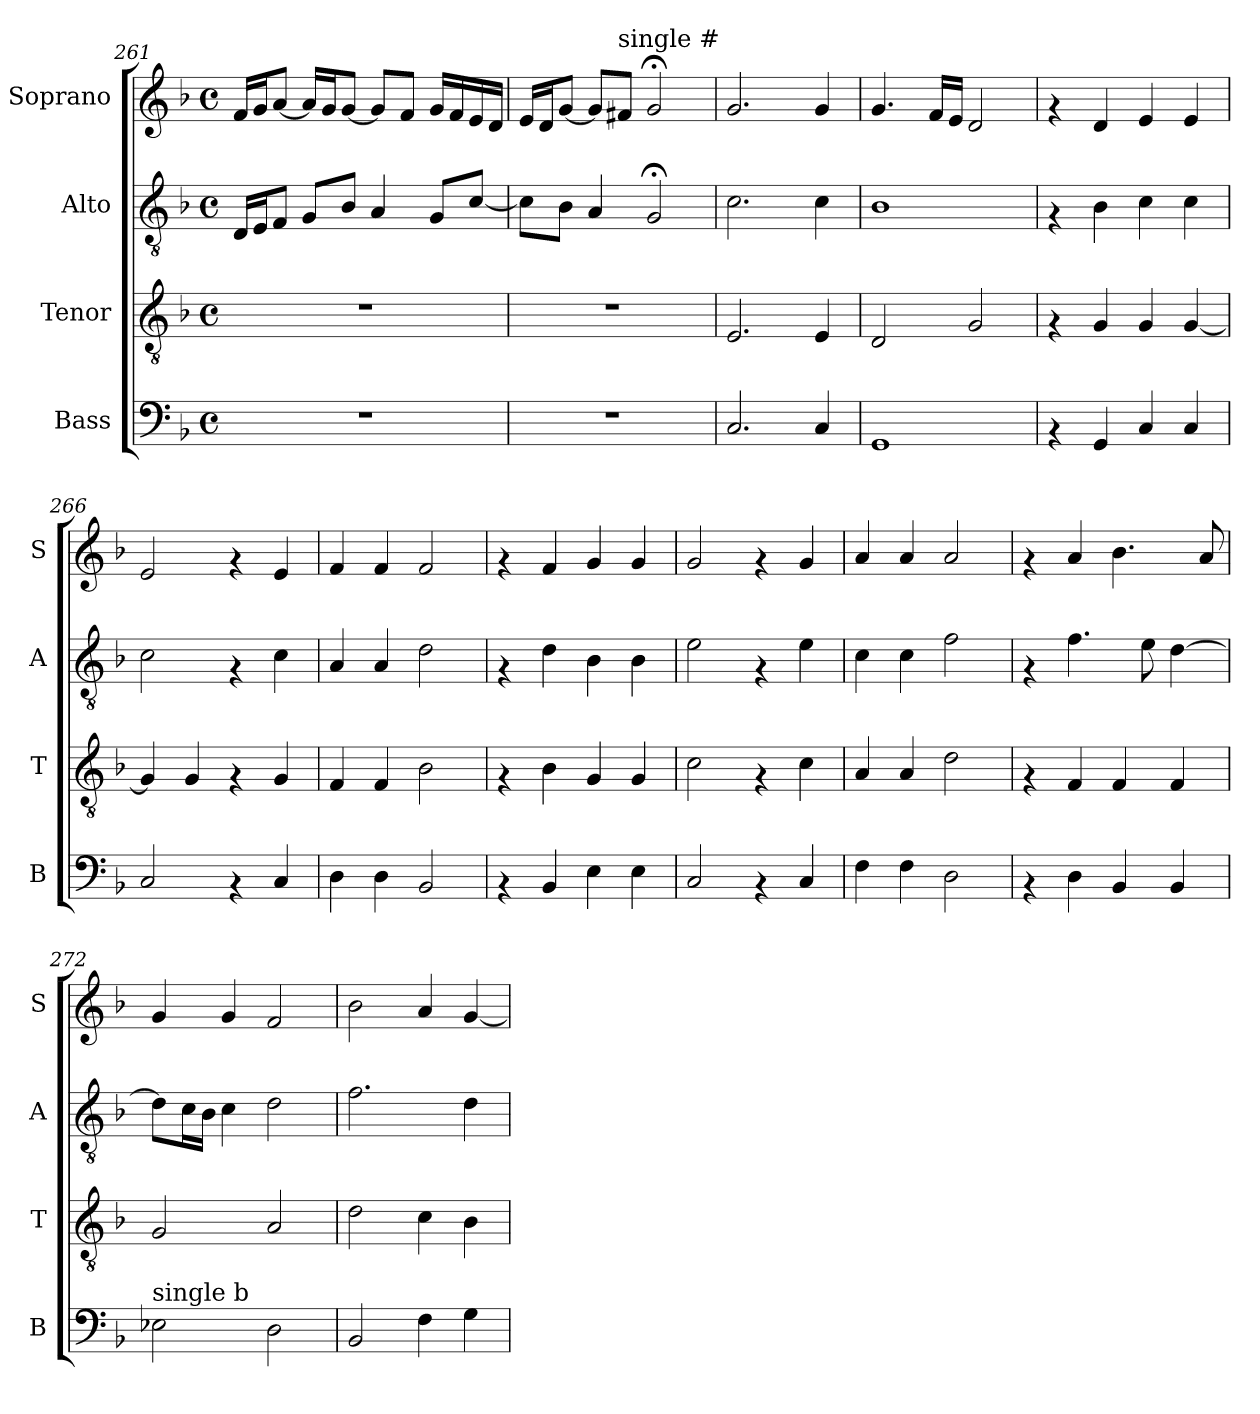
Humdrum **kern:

**kern	**kern	**kern	**kern
*part4	*part3	*part2	*part1
*staff4	*staff3	*staff2	*staff1
*I"Bass	*I"Tenor	*I"Alto	*I"Soprano
*I'B	*I'T	*I'A	*I'S
*clefF4	*clefGv2	*clefGv2	*clefG2
*k[b-]	*k[b-]	*k[b-]	*k[b-]
*F:	*F:	*F:	*F:
*M4/4	*M4/4	*M4/4	*M4/4
*met(c)	*met(c)	*met(c)	*met(c)
=261	=261	=261	=261
1r	1r	16D/LL	16f/LL
.	.	16E/J	16g/J
.	.	8F/J	[<8a/J
.	.	8G/L	16a/LL]
.	.	.	16g/J
.	.	8B-/J	[<8g/J
.	.	4A/	8g/L]
.	.	.	8f/J
.	.	8G/L	16g/LL
.	.	.	16f/
.	.	[>8c/J	16e/
.	.	.	16d/JJ
=262	=262	=262	=262
1r	1r	8c\L]	16e/LL
.	.	.	16d/J
.	.	8B-\J	[<8g/J
.	.	4A/	8g/L]
!	!	!	!LO:TX:a:t=single #
.	.	.	8f#/J
.	.	2G;</	2g;</
!!LO:PB:g=z
=263	=263	=263	=263
2.C/	2.E/	2.c\	2.g/
4C/	4E/	4c\	4g/
=264	=264	=264	=264
1GG	2D/	1B-	4.g/
.	.	.	16f/LL
.	.	.	16e/JJ
.	2G/	.	2d/
=265	=265	=265	=265
4rAA	4rF	4rF	4rf
4GG/	4G/	4B-\	4d/
4C/	4G/	4c\	4e/
4C/	[<4G/	4c\	4e/
=266	=266	=266	=266
2C/	4G/]	2c\	2e/
.	4G/	.	.
4rAA	4rF	4rF	4rf
4C/	4G/	4c\	4e/
=267	=267	=267	=267
4D\	4F/	4A/	4f/
4D\	4F/	4A/	4f/
2BB-/	2B-\	2d\	2f/
=268	=268	=268	=268
4rAA	4rF	4rF	4rf
4BB-/	4B-\	4d\	4f/
4E\	4G/	4B-\	4g/
4E\	4G/	4B-\	4g/
=269	=269	=269	=269
2C/	2c\	2e\	2g/
4rAA	4rF	4rF	4rf
4C/	4c\	4e\	4g/
!!LO:LB:g=z
=270	=270	=270	=270
4F\	4A/	4c\	4a/
4F\	4A/	4c\	4a/
2D\	2d\	2f\	2a/
=271	=271	=271	=271
4rAA	4rF	4rF	4rf
4D\	4F/	4.f\	4a/
4BB-/	4F/	.	4.b-\
.	.	8e\	.
4BB-/	4F/	[>4d\	.
.	.	.	8a/
=272	=272	=272	=272
!LO:TX:a:t=single b	!	!	!
2E-\	2G/	8d\L]	4g/
.	.	16c\L	.
.	.	16B-\JJ	.
.	.	4c\	4g/
2D\	2A/	2d\	2f/
=273	=273	=273	=273
2BB-/	2d\	2.f\	2b-\
4F\	4c\	.	4a/
4G\	4B-\	4d\	[<4g/
=	=	=	=
*-	*-	*-	*-
